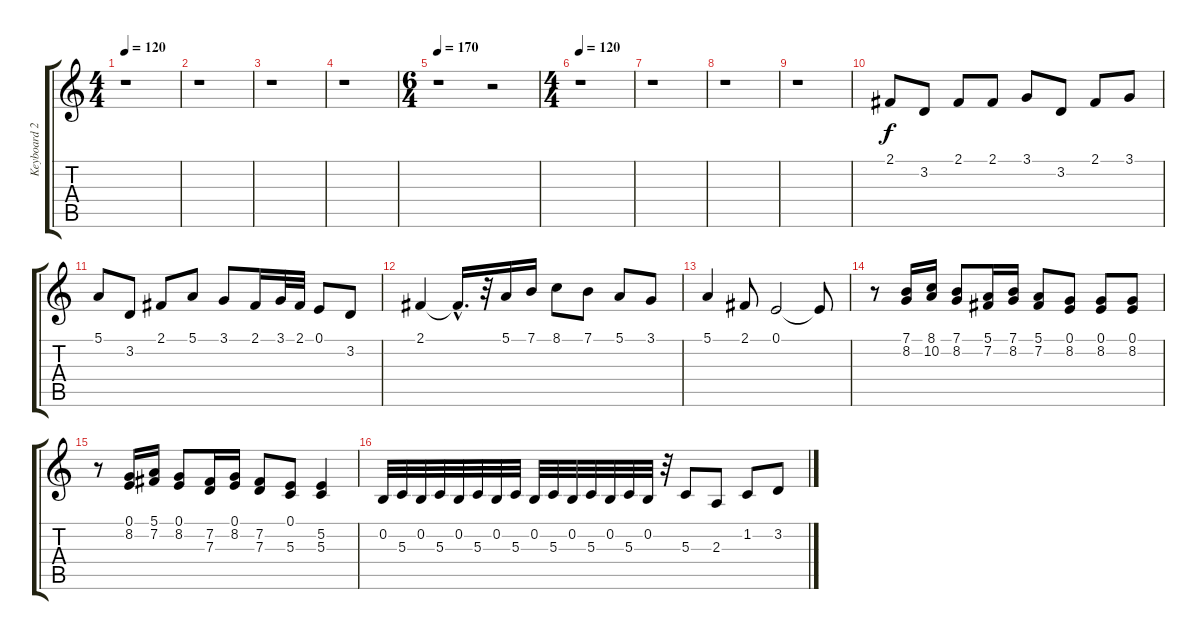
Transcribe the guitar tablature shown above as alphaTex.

\track ("Keyboard 2 (Matthew Wilder)" "Keyboard 2") {instrument harpsichord}
\staff {score tabs}
\tuning (E4 B3 G3 D3 A2 E2) {hide}
\ts (4 4)
\tempo 120
\clef g2
\ks c
r.1{dy f} |
r.1 |
r.1 |
r.1 |
\ts (6 4)
\tempo 170
r.1 r.2 |
\ts (4 4)
\tempo 120
r.1 |
r.1 |
r.1 |
r.1 |
2.1.8{instrument harpsichord} 3.2.8 2.1.8 2.1.8 3.1.8 3.2.8 2.1.8 3.1.8 |
5.1.8 3.2.8 2.1.8 5.1.8 3.1.8 2.1.16 3.1.32 2.1.32 0.1.8 3.2.8 |
2.1.4 2.1{hac t}.16{d} r.32 5.1.16 7.1.16 8.1.8 7.1.8 5.1.8 3.1.8 |
5.1.4 2.1.8 0.1.2 0.1{t}.8 |
r.8 (7.1 8.2).16 (8.1 10.2).16 (7.1 8.2).8 (5.1 7.2).16 (7.1 8.2).16 (5.1 7.2).8 (0.1 8.2).8 (0.1 8.2).8 (0.1 8.2).8 |
r.8 (0.1 8.2).16 (5.1 7.2).16 (0.1 8.2).8 (7.2 7.3).16 (0.1 8.2).16 (7.2 7.3).8 (0.1 5.3).8 (5.2 5.3).4 |
0.2.32 5.3.32 0.2.32 5.3.32 0.2.32 5.3.32 0.2.32 5.3.32 0.2.32 5.3.32 0.2.32 5.3.32 0.2.32 5.3.32 0.2.32 r.32 5.3.8 2.3.8 1.2.8 3.2.8
